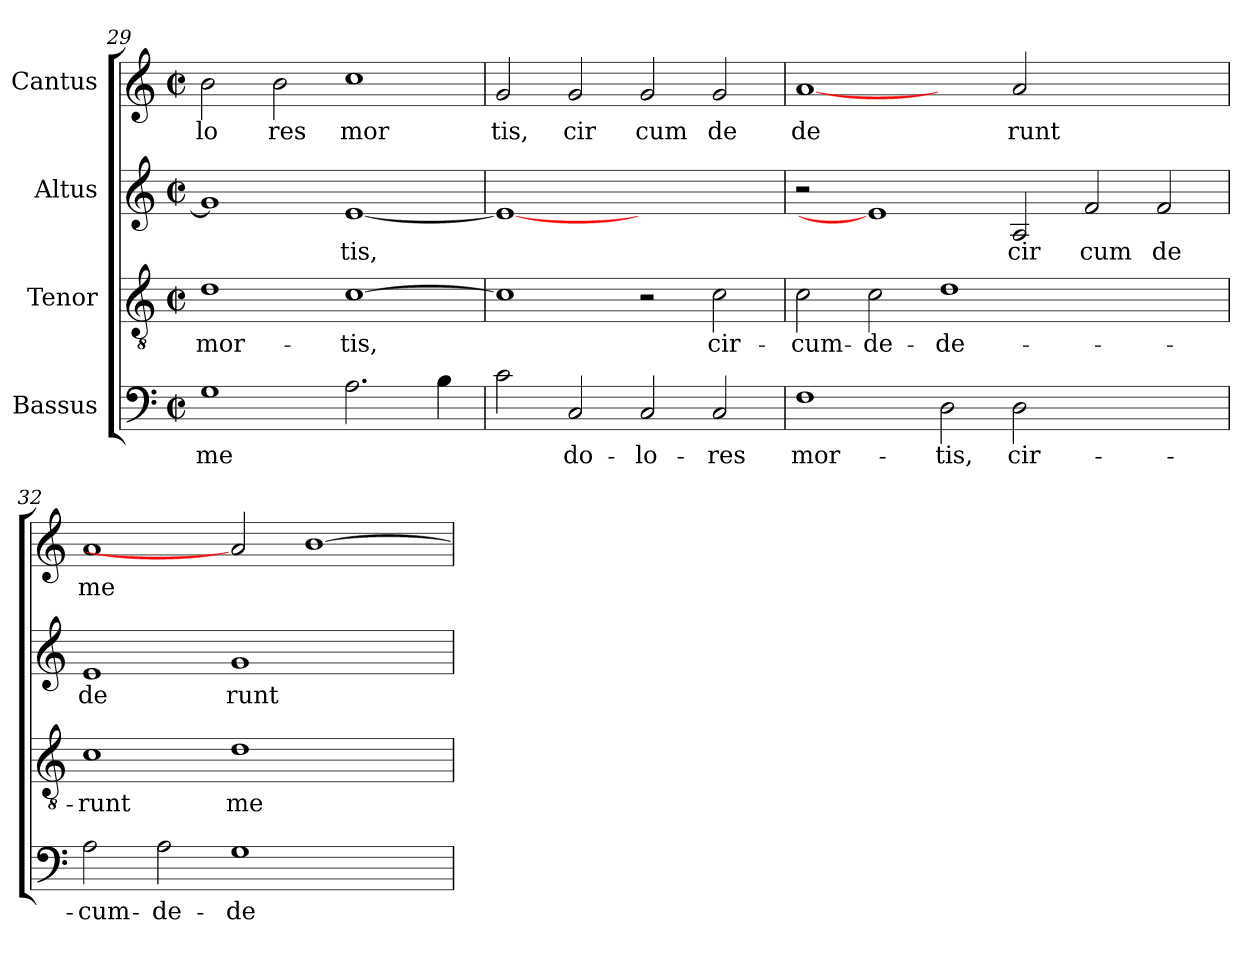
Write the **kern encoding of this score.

**kern	**text	**kern	**text	**kern	**text	**kern	**text
*part4	*part4	*part3	*part3	*part2	*part2	*part1	*part1
*staff4	*staff4	*staff3	*staff3	*staff2	*staff2	*staff1	*staff1
*I"Bassus	*	*I"Tenor	*	*I"Altus	*	*I"Cantus	*
*clefF4	*	*clefGv2	*	*clefG2	*	*clefG2	*
*M2/2	*	*M2/2	*	*M2/2	*	*M2/2	*
*met(c|)	*	*met(c|)	*	*met(c|)	*	*met(c|)	*
=29	=29	=29	=29	=29	=29	=29	=29
!	!LO:LY:b:cj	!	!LO:LY:b:cj	!	!	!	!LO:LY:b:cj
1G	me	1d	mor-	1g]	.	2b\	lo
!	!	!	!	!	!	!	!LO:LY:b:cj
.	.	.	.	.	.	2b\	res
!	!	!	!LO:LY:b:cj	!	!LO:LY:b:cj	!	!LO:LY:b:cj
2.A\	.	[>1c	-tis,	[<1e	tis,	1cc	mor
4B\	.	.	.	.	.	.	.
=30	=30	=30	=30	=30	=30	=30	=30
!	!	!	!	!	!	!	!LO:LY:b:cj
2c\	.	1c]	.	1e_	.	2g/	tis,
!	!LO:LY:b:cj	!	!	!	!	!	!LO:LY:b:cj
2C/	do-	.	.	.	.	2g/	cir
!	!LO:LY:b:cj	!	!	!	!	!	!LO:LY:b:cj
2C/	-lo-	2r	.	1ryy	.	2g/	cum
!	!LO:LY:b:cj	!	!LO:LY:b:cj	!	!	!	!LO:LY:b:cj
2C/	-res	2c\	cir-	.	.	2g/	de
=31	=31	=31	=31	=31	=31	=31	=31
!	!LO:LY:b:cj	!	!LO:LY:b:cj	!	!	!	!LO:LY:b:cj
1F	mor-	2c\	-cum-	2r	.	[1a	de
!	!	!	!LO:LY:b:cj	!	!	!	!
.	.	2c\	-de-	1e]	.	.	.
!	!LO:LY:b:cj	!	!LO:LY:b:cj	!	!	!	!
2D\	-tis,	1d	-de-	.	.	2ryy	.
!	!LO:LY:b:cj	!	!	!	!LO:LY:b:cj	!	!LO:LY:b:cj
2D\	cir-	.	.	2A/	cir	2a/	runt
!	!	!	!	!	!LO:LY:b:cj	!	!
1ryy	.	1ryy	.	2f/	cum	1ryy	.
!	!	!	!	!	!LO:LY:b:cj	!	!
.	.	.	.	2f/	de	.	.
=32	=32	=32	=32	=32	=32	=32	=32
!	!LO:LY:b:cj	!	!LO:LY:b:cj	!	!LO:LY:b:cj	!	!LO:LY:b:cj
2A\	-cum-	1c	-runt	1e	de	1a	me
!	!LO:LY:b:cj	!	!	!	!	!	!
2A\	-de-	.	.	.	.	.	.
!	!LO:LY:b:cj	!	!LO:LY:b:cj	!	!LO:LY:b:cj	!	!
1G	-de-	1d	me	1g	runt	2a]	.
.	.	.	.	.	.	[>1b	.
2ryy	.	2ryy	.	2ryy	.	.	.
=	=	=	=	=	=	=	=
*-	*-	*-	*-	*-	*-	*-	*-
